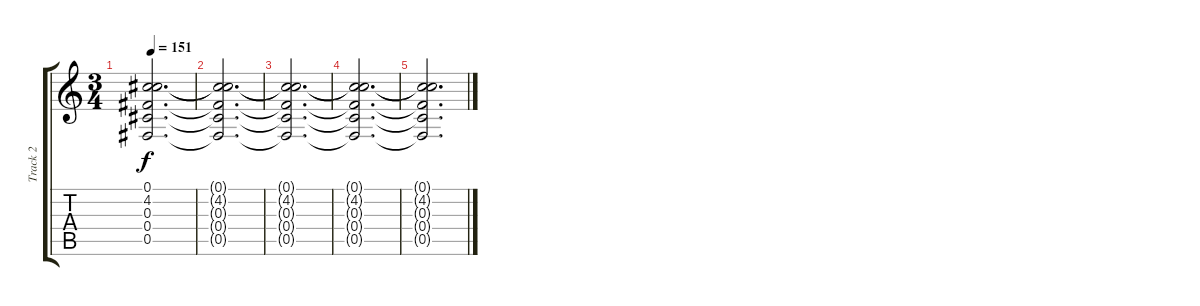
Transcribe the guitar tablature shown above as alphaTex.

\track ("Track 2" "Track 2") {instrument distortionguitar}
\staff {score tabs}
\tuning (Db4 A3 Gb3 Db3 Gb2 Db2) {hide}
\ts (3 4)
\tempo 151
\clef g2
\ks c
(0.1{t} 4.2{t} 0.3{t} 0.4{t} 0.5{t}).2{d dy f} |
(0.1{t} 4.2{t} 0.3{t} 0.4{t} 0.5{t}).2{d volume 0} |
(0.1{t} 4.2{t} 0.3{t} 0.4{t} 0.5{t}).2{d} |
(0.1{t} 4.2{t} 0.3{t} 0.4{t} 0.5{t}).2{d} |
(0.1{t} 4.2{t} 0.3{t} 0.4{t} 0.5{t}).2{d}
